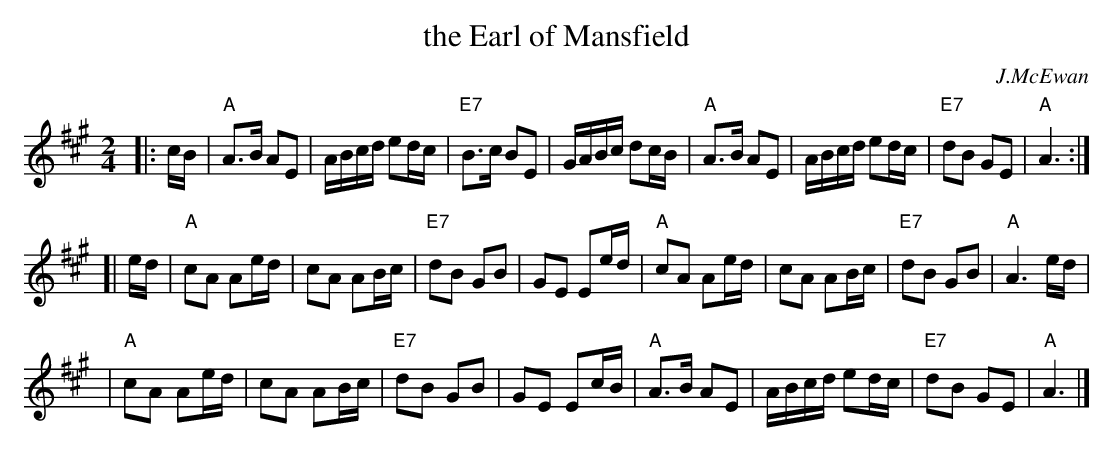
X:1
T: the Earl of Mansfield
C: J.McEwan
M: 2/4
L: 1/16
K: A
|: cB \
| "A"A3B A2E2 | ABcd e2dc | "E7"B3c B2E2 | GABc d2cB \
| "A"A3B A2E2 | ABcd e2dc | "E7"d2B2 G2E2 | "A"A6 :|
[| ed \
| "A"c2A2 A2ed | c2A2 A2Bc | "E7"d2B2 G2B2 | G2E2 E2ed \
| "A"c2A2 A2ed | c2A2 A2Bc | "E7"d2B2 G2B2 | "A"A6 ed |
| "A"c2A2 A2ed | c2A2 A2Bc | "E7"d2B2 G2B2 | G2E2 E2cB \
| "A"A3B A2E2 | ABcd e2dc | "E7"d2B2 G2E2 | "A"A6 |]
